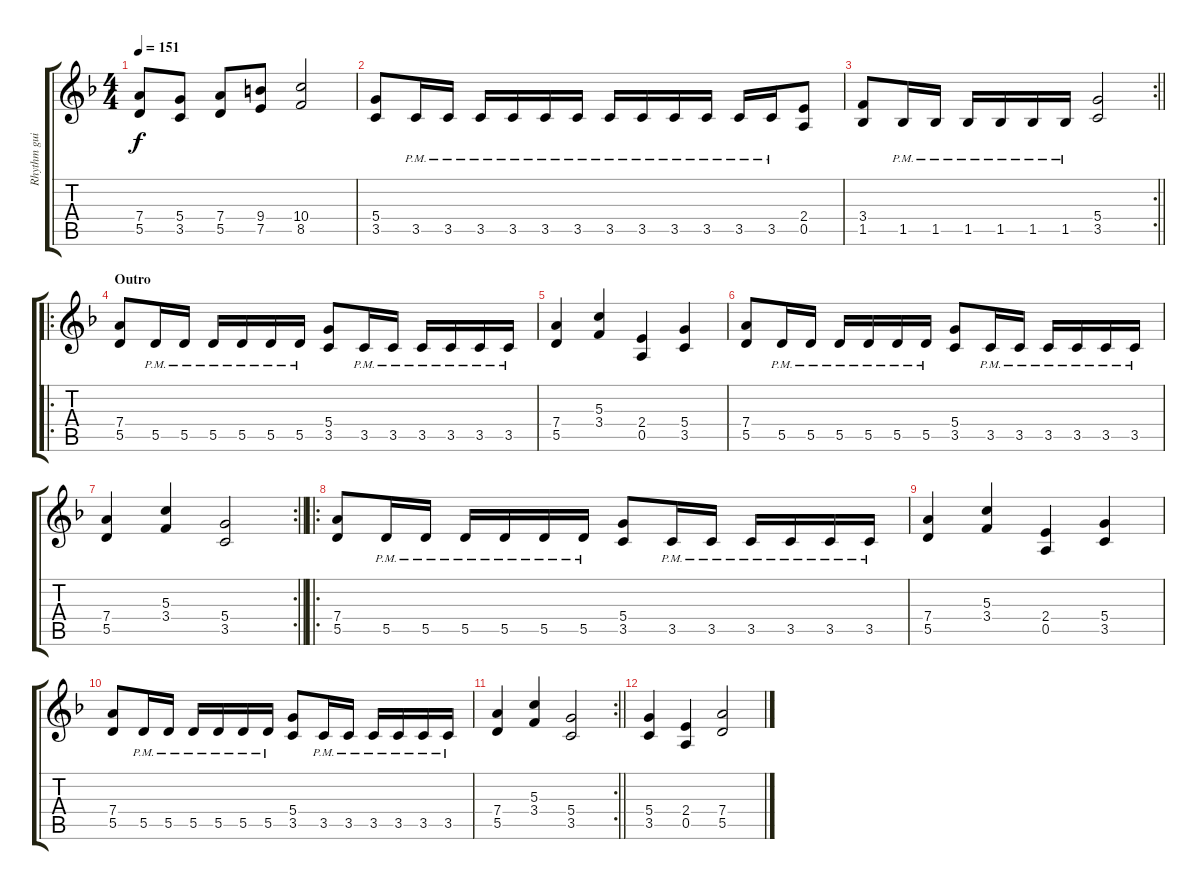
\track ("Rhythm guitar" "Rhythm gui") {instrument distortionguitar}
\staff {score tabs}
\tuning (E4 B3 G3 D3 A2 E2) {hide}
\ts (4 4)
\tempo 151
\clef g2
\ks dminor
(7.4 5.5).8{dy f} (5.4 3.5).8 (7.4 5.5).8 (9.4 7.5).8 (10.4 8.5).2 |
(5.4 3.5).8 3.5{pm}.16 3.5{pm}.16 3.5{pm}.16 3.5{pm}.16 3.5{pm}.16 3.5{pm}.16 3.5{pm}.16 3.5{pm}.16 3.5{pm}.16 3.5{pm}.16 3.5{pm}.16 3.5{pm}.16 (2.4 0.5).8 |
\rc 2
\barLineRight lightlight
(3.4 1.5).8 1.5{pm}.16 1.5{pm}.16 1.5{pm}.16 1.5{pm}.16 1.5{pm}.16 1.5{pm}.16 (5.4 3.5).2 |
\ro
\section ("" "Outro")
(7.4 5.5).8 5.5{pm}.16 5.5{pm}.16 5.5{pm}.16 5.5{pm}.16 5.5{pm}.16 5.5{pm}.16 (5.4 3.5).8 3.5{pm}.16 3.5{pm}.16 3.5{pm}.16 3.5{pm}.16 3.5{pm}.16 3.5{pm}.16 |
(7.4 5.5).4 (5.3 3.4).4 (2.4 0.5).4 (5.4 3.5).4 |
(7.4 5.5).8 5.5{pm}.16 5.5{pm}.16 5.5{pm}.16 5.5{pm}.16 5.5{pm}.16 5.5{pm}.16 (5.4 3.5).8 3.5{pm}.16 3.5{pm}.16 3.5{pm}.16 3.5{pm}.16 3.5{pm}.16 3.5{pm}.16 |
\rc 2
\barLineRight lightlight
(7.4 5.5).4 (5.3 3.4).4 (5.4 3.5).2 |
\ro
(7.4 5.5).8 5.5{pm}.16 5.5{pm}.16 5.5{pm}.16 5.5{pm}.16 5.5{pm}.16 5.5{pm}.16 (5.4 3.5).8 3.5{pm}.16 3.5{pm}.16 3.5{pm}.16 3.5{pm}.16 3.5{pm}.16 3.5{pm}.16 |
(7.4 5.5).4 (5.3 3.4).4 (2.4 0.5).4 (5.4 3.5).4 |
(7.4 5.5).8 5.5{pm}.16 5.5{pm}.16 5.5{pm}.16 5.5{pm}.16 5.5{pm}.16 5.5{pm}.16 (5.4 3.5).8 3.5{pm}.16 3.5{pm}.16 3.5{pm}.16 3.5{pm}.16 3.5{pm}.16 3.5{pm}.16 |
\rc 2
\barLineRight lightlight
(7.4 5.5).4 (5.3 3.4).4 (5.4 3.5).2 |
(5.4 3.5).4 (2.4 0.5).4 (7.4 5.5).2
